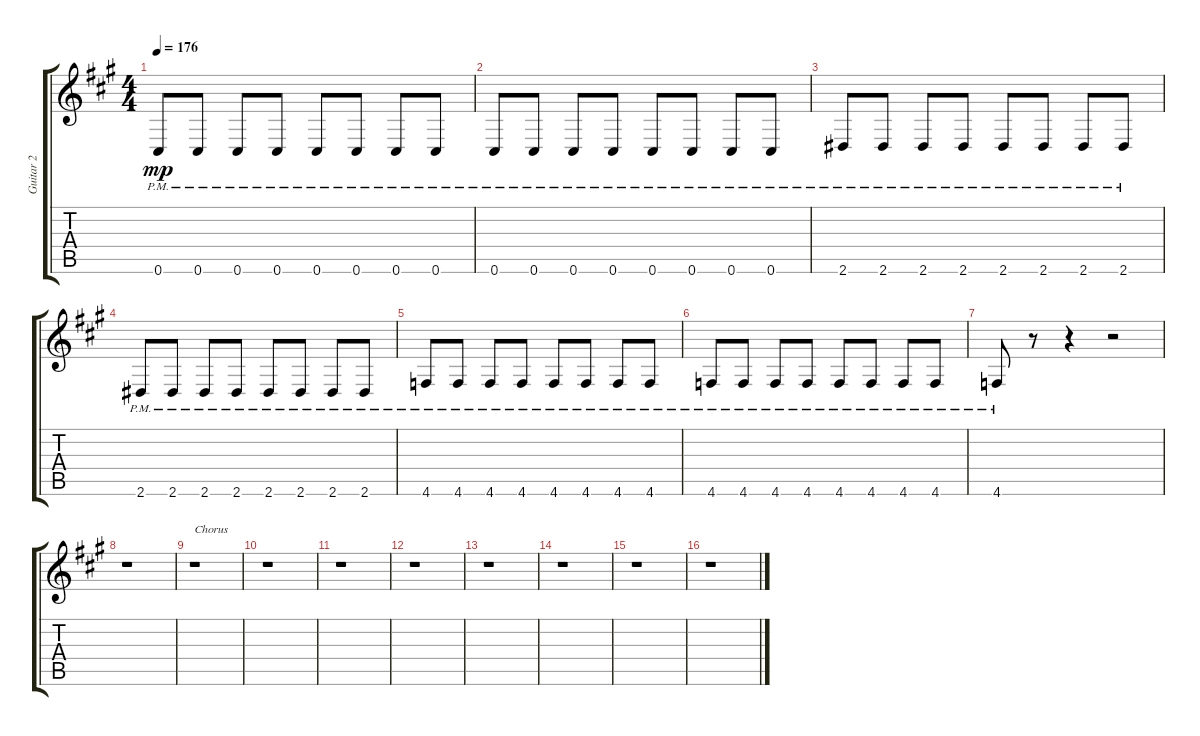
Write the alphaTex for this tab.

\track ("Guitar 2" "Guitar 2") {instrument distortionguitar}
\staff {score tabs}
\tuning (Eb4 Bb3 Gb3 Db3 Ab2 Db2) {hide}
\ts (4 4)
\tempo 176
\clef g2
\ks a
0.6{pm}.8{dy mp} 0.6{pm}.8 0.6{pm}.8 0.6{pm}.8 0.6{pm}.8 0.6{pm}.8 0.6{pm}.8 0.6{pm}.8 |
0.6{pm}.8 0.6{pm}.8 0.6{pm}.8 0.6{pm}.8 0.6{pm}.8 0.6{pm}.8 0.6{pm}.8 0.6{pm}.8 |
2.6{pm}.8 2.6{pm}.8 2.6{pm}.8 2.6{pm}.8 2.6{pm}.8 2.6{pm}.8 2.6{pm}.8 2.6{pm}.8 |
2.6{pm}.8 2.6{pm}.8 2.6{pm}.8 2.6{pm}.8 2.6{pm}.8 2.6{pm}.8 2.6{pm}.8 2.6{pm}.8 |
4.6{pm}.8 4.6{pm}.8 4.6{pm}.8 4.6{pm}.8 4.6{pm}.8 4.6{pm}.8 4.6{pm}.8 4.6{pm}.8 |
4.6{pm}.8 4.6{pm}.8 4.6{pm}.8 4.6{pm}.8 4.6{pm}.8 4.6{pm}.8 4.6{pm}.8 4.6{pm}.8 |
4.6{pm}.8 r.8 r.4 r.2 |
r.1 |
r.1{txt "Chorus"} |
r.1 |
r.1 |
r.1 |
r.1 |
r.1 |
r.1 |
r.1
